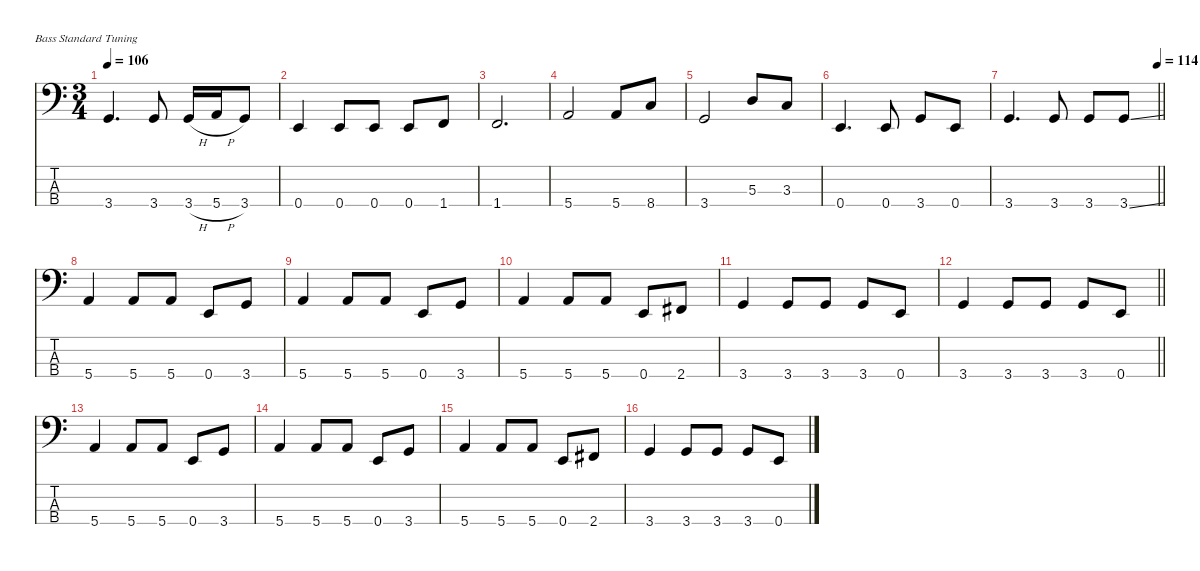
\defaultSystemsLayout 4
\hideDynamics
\bracketExtendMode nobrackets
\singleTrackTrackNamePolicy hidden
\multiTrackTrackNamePolicy hidden
\otherSystemsTrackNameOrientation horizontal
\track ("Jason  Newsted" "el.bs.") {defaultSystemsLayout 8 instrument electricbasspick}
\staff {score tabs}
\tuning (G2 D2 A1 E1)
\ts (3 4)
\tempo 106
\clef f4
\ks c
3.4.4{d dy f beam Up} 3.4.8{beam Up} 3.4{h}.16{beam Up} 5.4{h}.16{beam Up} 3.4.8{beam Up} |
0.4.4{beam Up} 0.4.8{beam Up} 0.4.8{beam Up} 0.4.8{beam Up} 1.4.8{beam Up} |
1.4.2{d beam Up} |
5.4.2{beam Up} 5.4.8{beam Up} 8.4.8{beam Up} |
3.4.2{beam Up} 5.3.8{beam Up} 3.3.8{beam Up} |
0.4.4{d beam Up} 0.4.8{beam Up} 3.4.8{beam Up} 0.4.8{beam Up} |
\tempo (114 1)
\barLineRight lightlight
3.4.4{d beam Up} 3.4.8{beam Up} 3.4.8{beam Up} 3.4{ss}.8{beam Up} |
5.4.4{beam Up} 5.4.8{beam Up} 5.4.8{beam Up} 0.4.8{beam Up} 3.4.8{beam Up} |
5.4.4{beam Up} 5.4.8{beam Up} 5.4.8{beam Up} 0.4.8{beam Up} 3.4.8{beam Up} |
5.4.4{beam Up} 5.4.8{beam Up} 5.4.8{beam Up} 0.4.8{beam Up} 2.4{acc #}.8{beam Up} |
3.4.4{beam Up} 3.4.8{beam Up} 3.4.8{beam Up} 3.4.8{beam Up} 0.4.8{beam Up} |
\barLineRight lightlight
3.4.4{beam Up} 3.4.8{beam Up} 3.4.8{beam Up} 3.4.8{beam Up} 0.4.8{beam Up} |
5.4.4{beam Up} 5.4.8{beam Up} 5.4.8{beam Up} 0.4.8{beam Up} 3.4.8{beam Up} |
5.4.4{beam Up} 5.4.8{beam Up} 5.4.8{beam Up} 0.4.8{beam Up} 3.4.8{beam Up} |
5.4.4{beam Up} 5.4.8{beam Up} 5.4.8{beam Up} 0.4.8{beam Up} 2.4{acc #}.8{beam Up} |
3.4.4{beam Up} 3.4.8{beam Up} 3.4.8{beam Up} 3.4.8{beam Up} 0.4.8{beam Up}
